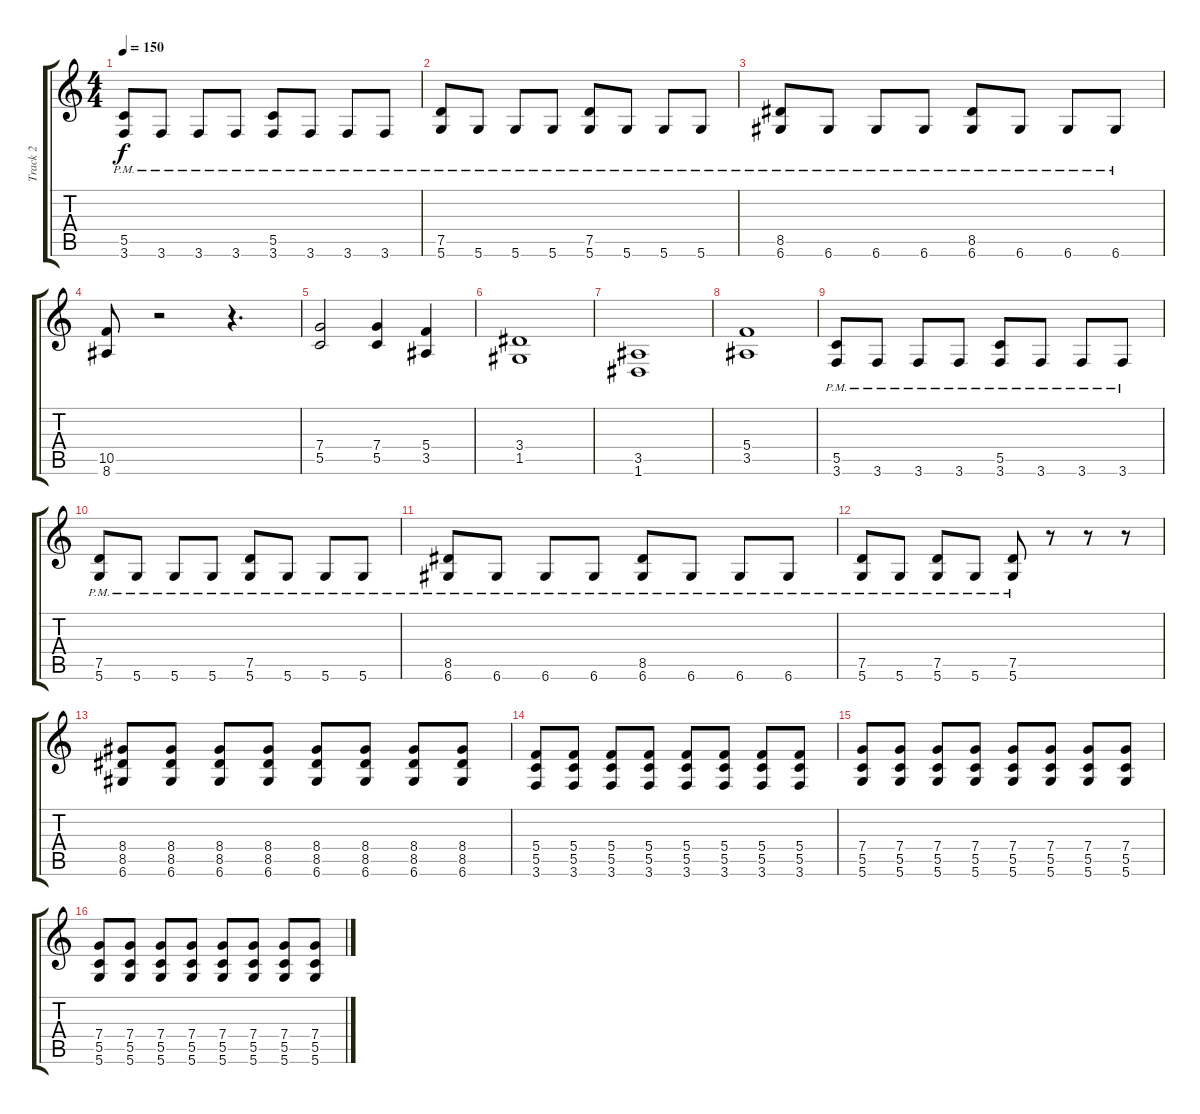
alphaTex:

\track ("Track 2" "Track 2") {instrument distortionguitar}
\staff {score tabs}
\tuning (D4 A3 F3 C3 G2 D2) {hide}
\ts (4 4)
\tempo 150
\clef g2
\ks c
(5.5{pm} 3.6{pm}).8{dy f} 3.6{pm}.8 3.6{pm}.8 3.6{pm}.8 (5.5{pm} 3.6{pm}).8 3.6{pm}.8 3.6{pm}.8 3.6{pm}.8 |
(7.5{pm} 5.6{pm}).8 5.6{pm}.8 5.6{pm}.8 5.6{pm}.8 (7.5{pm} 5.6{pm}).8 5.6{pm}.8 5.6{pm}.8 5.6{pm}.8 |
(8.5{pm} 6.6{pm}).8 6.6{pm}.8 6.6{pm}.8 6.6{pm}.8 (8.5{pm} 6.6{pm}).8 6.6{pm}.8 6.6{pm}.8 6.6{pm}.8 |
(10.5 8.6).8 r.2 r.4{d} |
(7.4 5.5).2 (7.4 5.5).4 (5.4 3.5).4 |
(3.4 1.5).1 |
(3.5 1.6).1 |
(5.4 3.5).1 |
(5.5{pm} 3.6{pm}).8 3.6{pm}.8 3.6{pm}.8 3.6{pm}.8 (5.5{pm} 3.6{pm}).8 3.6{pm}.8 3.6{pm}.8 3.6{pm}.8 |
(7.5{pm} 5.6{pm}).8 5.6{pm}.8 5.6{pm}.8 5.6{pm}.8 (7.5{pm} 5.6{pm}).8 5.6{pm}.8 5.6{pm}.8 5.6{pm}.8 |
(8.5{pm} 6.6{pm}).8 6.6{pm}.8 6.6{pm}.8 6.6{pm}.8 (8.5{pm} 6.6{pm}).8 6.6{pm}.8 6.6{pm}.8 6.6{pm}.8 |
(7.5{pm} 5.6{pm}).8 5.6{pm}.8 (7.5 5.6{pm}).8 5.6{pm}.8 (7.5{pm} 5.6{pm}).8 r.8 r.8 r.8 |
(8.4 8.5 6.6).8 (8.4 8.5 6.6).8 (8.4 8.5 6.6).8 (8.4 8.5 6.6).8 (8.4 8.5 6.6).8 (8.4 8.5 6.6).8 (8.4 8.5 6.6).8 (8.4 8.5 6.6).8 |
(5.4 5.5 3.6).8 (5.4 5.5 3.6).8 (5.4 5.5 3.6).8 (5.4 5.5 3.6).8 (5.4 5.5 3.6).8 (5.4 5.5 3.6).8 (5.4 5.5 3.6).8 (5.4 5.5 3.6).8 |
(7.4 5.5 5.6).8 (7.4 5.5 5.6).8 (7.4 5.5 5.6).8 (7.4 5.5 5.6).8 (7.4 5.5 5.6).8 (7.4 5.5 5.6).8 (7.4 5.5 5.6).8 (7.4 5.5 5.6).8 |
(7.4 5.5 5.6).8 (7.4 5.5 5.6).8 (7.4 5.5 5.6).8 (7.4 5.5 5.6).8 (7.4 5.5 5.6).8 (7.4 5.5 5.6).8 (7.4 5.5 5.6).8 (7.4 5.5 5.6).8
